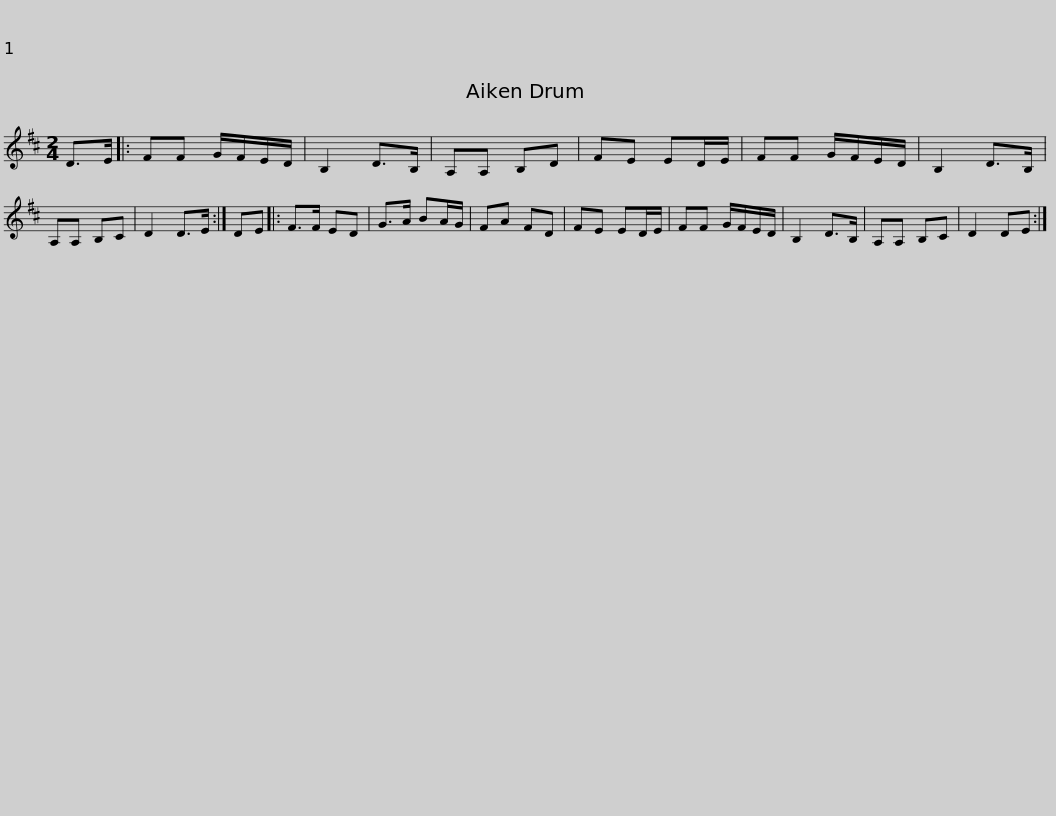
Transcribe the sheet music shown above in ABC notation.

X:1
L:1/8
M:2/4
I:linebreak $
K:D
V:1 treble
V:1
 D>E |: FF G/F/E/D/ | B,2 D>B, | A,A, B,D | FE ED/E/ | %5
 FF G/F/E/D/ | B,2 D>B, | A,A, B,C | D2 D>E :|$ DE |: %10
 F>F ED | G>A BA/G/ | FA FD | FE ED/E/ | FF G/F/E/D/ | %15
 B,2 D>B, | A,A, B,C | D2 DE :| %18
